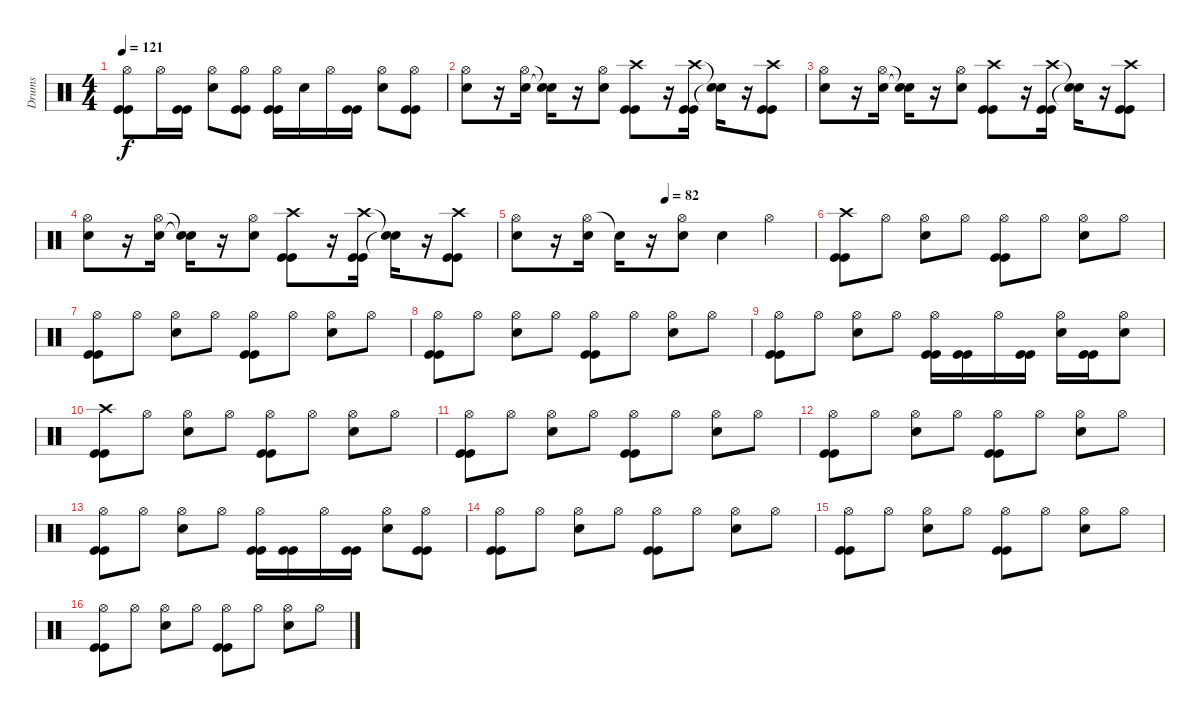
\track ("Drums" "Drums") {instrument percussion}
\staff {score}
\articulation defaults
\ts (4 4)
\tempo 121
\clef neutral
\ks c
("Hi-Hat (open)" "Kick (hit)" "Kick (hit)").8{dy f} "Hi-Hat (open)".16 ("Kick (hit)" "Kick (hit)").16 ("Hi-Hat (open)" "Electric Snare (hit)").8 ("Hi-Hat (open)" "Kick (hit)" "Kick (hit)").8 ("Hi-Hat (open)" "Kick (hit)" "Kick (hit)").16 "Electric Snare (hit)".16 "Hi-Hat (open)".16 ("Kick (hit)" "Kick (hit)").16 ("Hi-Hat (open)" "Electric Snare (hit)").8 ("Hi-Hat (open)" "Kick (hit)" "Kick (hit)").8 |
("Hi-Hat (open)" "Electric Snare (hit)").8 r.16 ("Hi-Hat (open)" "Electric Snare (hit)").16 ("Snare (hit)"{t} "Snare (hit)"{t}).16 r.16 ("Hi-Hat (open)" "Electric Snare (hit)").8 ("Crash high (hit)" "Kick (hit)" "Kick (hit)").8 r.16 ("Crash high (hit)" "Kick (hit)" "Kick (hit)").16 ("Snare (hit)"{t} "Snare (hit)"{t}).16 r.16 ("Crash high (hit)" "Kick (hit)" "Kick (hit)").8 |
("Hi-Hat (open)" "Electric Snare (hit)").8 r.16 ("Hi-Hat (open)" "Electric Snare (hit)").16 ("Snare (hit)"{t} "Snare (hit)"{t}).16 r.16 ("Hi-Hat (open)" "Electric Snare (hit)").8 ("Crash high (hit)" "Kick (hit)" "Kick (hit)").8 r.16 ("Crash high (hit)" "Kick (hit)" "Kick (hit)").16 ("Snare (hit)"{t} "Snare (hit)"{t}).16 r.16 ("Crash high (hit)" "Kick (hit)" "Kick (hit)").8 |
("Hi-Hat (open)" "Electric Snare (hit)").8 r.16 ("Hi-Hat (open)" "Electric Snare (hit)").16 ("Snare (hit)"{t} "Snare (hit)"{t}).16 r.16 ("Hi-Hat (open)" "Electric Snare (hit)").8 ("Crash high (hit)" "Kick (hit)" "Kick (hit)").8 r.16 ("Crash high (hit)" "Kick (hit)" "Kick (hit)").16 ("Snare (hit)"{t} "Snare (hit)"{t}).16 r.16 ("Crash high (hit)" "Kick (hit)" "Kick (hit)").8 |
\tempo (82 0.5)
("Hi-Hat (open)" "Electric Snare (hit)").8 r.16 ("Hi-Hat (open)" "Electric Snare (hit)").16 "Snare (hit)"{t}.16 r.16 ("Hi-Hat (open)" "Electric Snare (hit)").8 "Electric Snare (hit)".4 "Hi-Hat (open)".4 |
("Crash high (hit)" "Kick (hit)" "Kick (hit)").8 "Hi-Hat (open)".8 ("Hi-Hat (open)" "Electric Snare (hit)").8 "Hi-Hat (open)".8 ("Hi-Hat (open)" "Kick (hit)" "Kick (hit)").8 "Hi-Hat (open)".8 ("Hi-Hat (open)" "Electric Snare (hit)").8 "Hi-Hat (open)".8 |
("Hi-Hat (open)" "Kick (hit)" "Kick (hit)").8 "Hi-Hat (open)".8 ("Hi-Hat (open)" "Electric Snare (hit)").8 "Hi-Hat (open)".8 ("Hi-Hat (open)" "Kick (hit)" "Kick (hit)").8 "Hi-Hat (open)".8 ("Hi-Hat (open)" "Electric Snare (hit)").8 "Hi-Hat (open)".8 |
("Hi-Hat (open)" "Kick (hit)" "Kick (hit)").8 "Hi-Hat (open)".8 ("Hi-Hat (open)" "Electric Snare (hit)").8 "Hi-Hat (open)".8 ("Hi-Hat (open)" "Kick (hit)" "Kick (hit)").8 "Hi-Hat (open)".8 ("Hi-Hat (open)" "Electric Snare (hit)").8 "Hi-Hat (open)".8 |
("Hi-Hat (open)" "Kick (hit)" "Kick (hit)").8 "Hi-Hat (open)".8 ("Hi-Hat (open)" "Electric Snare (hit)").8 "Hi-Hat (open)".8 ("Hi-Hat (open)" "Kick (hit)" "Kick (hit)").16 ("Kick (hit)" "Kick (hit)").16 "Hi-Hat (open)".16 ("Kick (hit)" "Kick (hit)").16 ("Hi-Hat (open)" "Electric Snare (hit)").16 ("Kick (hit)" "Kick (hit)").16 ("Hi-Hat (open)" "Electric Snare (hit)").8 |
("Crash high (hit)" "Kick (hit)" "Kick (hit)").8 "Hi-Hat (open)".8 ("Hi-Hat (open)" "Electric Snare (hit)").8 "Hi-Hat (open)".8 ("Hi-Hat (open)" "Kick (hit)" "Kick (hit)").8 "Hi-Hat (open)".8 ("Hi-Hat (open)" "Electric Snare (hit)").8 "Hi-Hat (open)".8 |
("Hi-Hat (open)" "Kick (hit)" "Kick (hit)").8 "Hi-Hat (open)".8 ("Hi-Hat (open)" "Electric Snare (hit)").8 "Hi-Hat (open)".8 ("Hi-Hat (open)" "Kick (hit)" "Kick (hit)").8 "Hi-Hat (open)".8 ("Hi-Hat (open)" "Electric Snare (hit)").8 "Hi-Hat (open)".8 |
("Hi-Hat (open)" "Kick (hit)" "Kick (hit)").8 "Hi-Hat (open)".8 ("Hi-Hat (open)" "Electric Snare (hit)").8 "Hi-Hat (open)".8 ("Hi-Hat (open)" "Kick (hit)" "Kick (hit)").8 "Hi-Hat (open)".8 ("Hi-Hat (open)" "Electric Snare (hit)").8 "Hi-Hat (open)".8 |
("Hi-Hat (open)" "Kick (hit)" "Kick (hit)").8 "Hi-Hat (open)".8 ("Hi-Hat (open)" "Electric Snare (hit)").8 "Hi-Hat (open)".8 ("Hi-Hat (open)" "Kick (hit)" "Kick (hit)").16 ("Kick (hit)" "Kick (hit)").16 "Hi-Hat (open)".16 ("Kick (hit)" "Kick (hit)").16 ("Hi-Hat (open)" "Electric Snare (hit)").8 ("Hi-Hat (open)" "Kick (hit)" "Kick (hit)").8 |
("Hi-Hat (open)" "Kick (hit)" "Kick (hit)").8 "Hi-Hat (open)".8 ("Hi-Hat (open)" "Electric Snare (hit)").8 "Hi-Hat (open)".8 ("Hi-Hat (open)" "Kick (hit)" "Kick (hit)").8 "Hi-Hat (open)".8 ("Hi-Hat (open)" "Electric Snare (hit)").8 "Hi-Hat (open)".8 |
("Hi-Hat (open)" "Kick (hit)" "Kick (hit)").8 "Hi-Hat (open)".8 ("Hi-Hat (open)" "Electric Snare (hit)").8 "Hi-Hat (open)".8 ("Hi-Hat (open)" "Kick (hit)" "Kick (hit)").8 "Hi-Hat (open)".8 ("Hi-Hat (open)" "Electric Snare (hit)").8 "Hi-Hat (open)".8 |
("Hi-Hat (open)" "Kick (hit)" "Kick (hit)").8 "Hi-Hat (open)".8 ("Hi-Hat (open)" "Electric Snare (hit)").8 "Hi-Hat (open)".8 ("Hi-Hat (open)" "Kick (hit)" "Kick (hit)").8 "Hi-Hat (open)".8 ("Hi-Hat (open)" "Electric Snare (hit)").8 "Hi-Hat (open)".8
